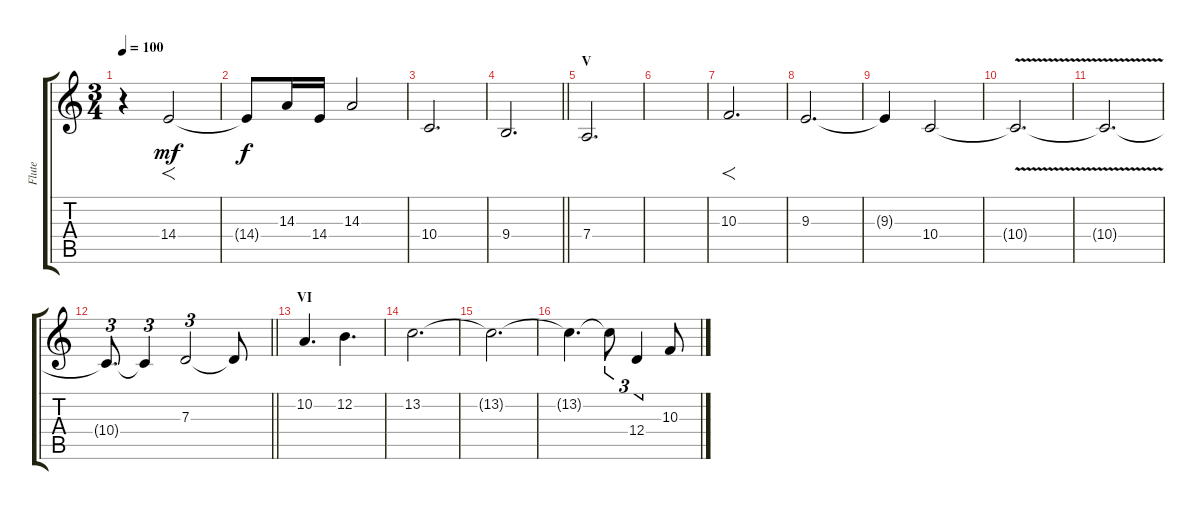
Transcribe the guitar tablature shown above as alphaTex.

\track ("Flute" "Flute") {instrument flute}
\staff {score tabs}
\tuning (E4 B3 G3 D3 A2 E2) {hide}
\ts (3 4)
\tempo 100
\clef g2
\ks c
r.4{dy mf} 14.4.2{f} |
14.4{t}.8{dy f} 14.3.16 14.4.16 14.3.2 |
10.4.2{d} |
\barLineRight lightlight
9.4.2{d} |
\section ("" "V")
7.4.2{d} |
|
10.3.2{f d} |
9.3.2{d} |
9.3{t}.4 10.4.2 |
10.4{v t}.2{d} |
10.4{t}.2{d} |
\barLineRight lightlight
10.4{t}.8{d tu (3 2)} 10.4{t}.4{tu (3 2)} 7.3.2{tu (3 2)} 7.3{t}.8 |
\section ("" "VI")
10.2.4{d} 12.2.4{d} |
13.2.2{d} |
13.2{t}.2{d} |
13.2{t}.4{d} 13.2{t}.8{tu (3 2)} 12.4.4{tu (3 2)} 10.3.8
